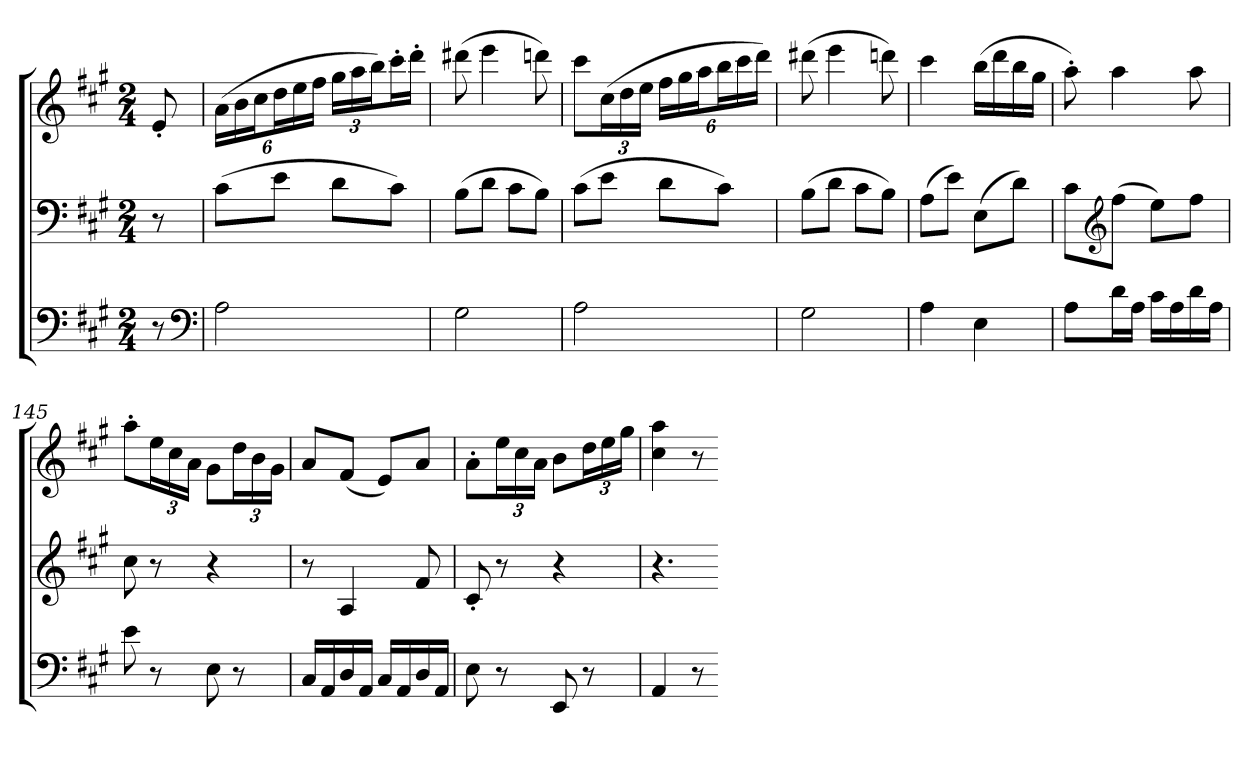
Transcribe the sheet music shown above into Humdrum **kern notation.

**kern	**kern	**kern
*part3	*part2	*part1
*staff3	*staff2	*staff1
*clefF4	*clefF4	*clefG2
*k[f#c#g#]	*k[f#c#g#]	*k[f#c#g#]
*A:	*A:	*A:
*M2/4	*M2/4	*M2/4
=	=	=
8r	8r	8e'
*clefF4	*	*
=139	=139	=139
2A	(8c#L	(24aLL
.	.	24b
.	.	24cc#J
.	8eJ	24ddL
.	.	24ee
.	.	24ff#JJ
.	8dL	24gg#LL
.	.	24aa
.	.	24bbJ)
.	8c#J)	16ccc#'L
.	.	16ddd'JJ
=140	=140	=140
2G#	(8BL	(8ddd#X
.	8dJ	4eee
.	8c#L	.
.	8BJ)	8dddn)
=141	=141	=141
2A	(8c#L	8ccc#L
.	8eJ	(24cc#L
.	.	24dd
.	.	24eeJJ
.	8dL	24ff#LL
.	.	24gg#
.	.	24aaJ
.	8c#J)	24bbL
.	.	24ccc#
.	.	24dddJJ)
=142	=142	=142
2G#	(8BL	(8ddd#X
.	8dJ	4eee
.	8c#L	.
.	8BJ)	8dddn)
=143	=143	=143
4A	(8AL	4ccc#
.	8eJ)	.
4E	(8EL	(16bbLL
.	.	16ddd
.	8dJ)	16bb
.	.	16gg#JJ
=144	=144	=144
8AL	8c#L	8aa')
*	*clefG2	*
16dL	(8ff#J	4aa
16AJJ	.	.
16c#LL	8eeL)	.
16A	.	.
16d	8ff#J	8aa
16AJJ	.	.
=145	=145	=145
8e	8cc#	8aa'L
8r	8r	24eeL
.	.	24cc#
.	.	24aJJ
8E	4r	8g#L
8r	.	24ddL
.	.	24b
.	.	24g#JJ
=146	=146	=146
16C#LL	8r	8aL
16AA	.	.
16D	4A	(8f#J
16AAJJ	.	.
16C#LL	.	8eL)
16AA	.	.
16D	8f#	8aJ
16AAJJ	.	.
=147	=147	=147
8E	8c#'	8a'L
8r	8r	24eeL
.	.	24cc#
.	.	24aJJ
8EE	4r	8bL
8r	.	24ddL
.	.	24ee
.	.	24gg#JJ
=148	=148	=148
4AA	4.r	4cc# 4aa
8r	.	8r
=-	=-	=-
*-	*-	*-
